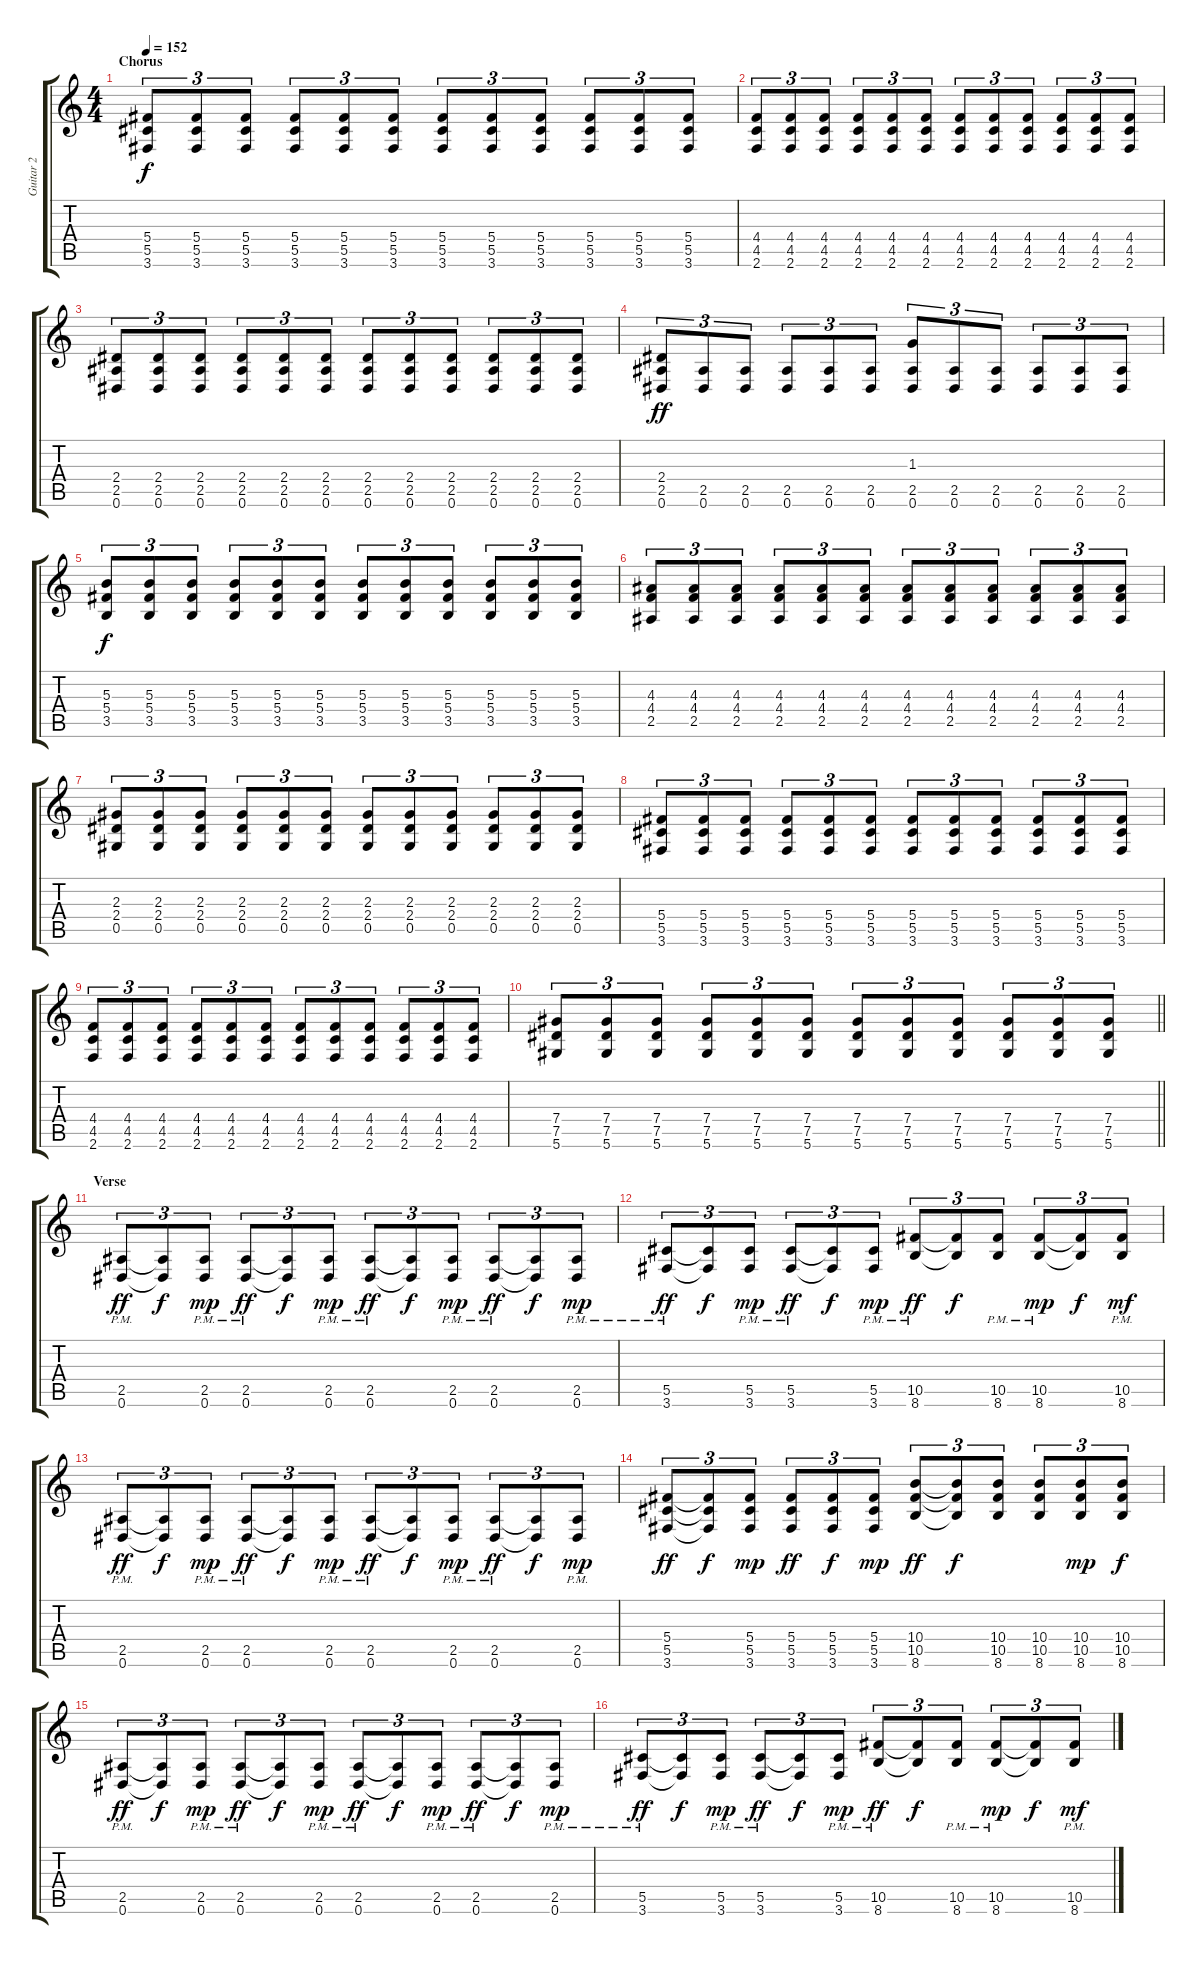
\track ("Guitar 2" "Guitar 2") {instrument distortionguitar}
\staff {score tabs}
\tuning (Eb4 Bb3 Gb3 Db3 Ab2 Eb2) {hide}
\ts (4 4)
\section ("" "Chorus")
\tempo 152
\clef g2
\ks c
(5.4 5.5 3.6).8{tu (3 2) dy f} (5.4 5.5 3.6).8{tu (3 2)} (5.4 5.5 3.6).8{tu (3 2)} (5.4 5.5 3.6).8{tu (3 2)} (5.4 5.5 3.6).8{tu (3 2)} (5.4 5.5 3.6).8{tu (3 2)} (5.4 5.5 3.6).8{tu (3 2)} (5.4 5.5 3.6).8{tu (3 2)} (5.4 5.5 3.6).8{tu (3 2)} (5.4 5.5 3.6).8{tu (3 2)} (5.4 5.5 3.6).8{tu (3 2)} (5.4 5.5 3.6).8{tu (3 2)} |
(4.4 4.5 2.6).8{tu (3 2)} (4.4 4.5 2.6).8{tu (3 2)} (4.4 4.5 2.6).8{tu (3 2)} (4.4 4.5 2.6).8{tu (3 2)} (4.4 4.5 2.6).8{tu (3 2)} (4.4 4.5 2.6).8{tu (3 2)} (4.4 4.5 2.6).8{tu (3 2)} (4.4 4.5 2.6).8{tu (3 2)} (4.4 4.5 2.6).8{tu (3 2)} (4.4 4.5 2.6).8{tu (3 2)} (4.4 4.5 2.6).8{tu (3 2)} (4.4 4.5 2.6).8{tu (3 2)} |
(2.4 2.5 0.6).8{tu (3 2)} (2.4 2.5 0.6).8{tu (3 2)} (2.4 2.5 0.6).8{tu (3 2)} (2.4 2.5 0.6).8{tu (3 2)} (2.4 2.5 0.6).8{tu (3 2)} (2.4 2.5 0.6).8{tu (3 2)} (2.4 2.5 0.6).8{tu (3 2)} (2.4 2.5 0.6).8{tu (3 2)} (2.4 2.5 0.6).8{tu (3 2)} (2.4 2.5 0.6).8{tu (3 2)} (2.4 2.5 0.6).8{tu (3 2)} (2.4 2.5 0.6).8{tu (3 2)} |
(2.4 2.5 0.6).8{tu (3 2) dy ff} (2.5 0.6).8{tu (3 2)} (2.5 0.6).8{tu (3 2)} (2.5 0.6).8{tu (3 2)} (2.5 0.6).8{tu (3 2)} (2.5 0.6).8{tu (3 2)} (1.3 2.5 0.6).8{tu (3 2)} (2.5 0.6).8{tu (3 2)} (2.5 0.6).8{tu (3 2)} (2.5 0.6).8{tu (3 2)} (2.5 0.6).8{tu (3 2)} (2.5 0.6).8{tu (3 2)} |
(5.3 5.4 3.5).8{tu (3 2) dy f} (5.3 5.4 3.5).8{tu (3 2)} (5.3 5.4 3.5).8{tu (3 2)} (5.3 5.4 3.5).8{tu (3 2)} (5.3 5.4 3.5).8{tu (3 2)} (5.3 5.4 3.5).8{tu (3 2)} (5.3 5.4 3.5).8{tu (3 2)} (5.3 5.4 3.5).8{tu (3 2)} (5.3 5.4 3.5).8{tu (3 2)} (5.3 5.4 3.5).8{tu (3 2)} (5.3 5.4 3.5).8{tu (3 2)} (5.3 5.4 3.5).8{tu (3 2)} |
(4.3 4.4 2.5).8{tu (3 2)} (4.3 4.4 2.5).8{tu (3 2)} (4.3 4.4 2.5).8{tu (3 2)} (4.3 4.4 2.5).8{tu (3 2)} (4.3 4.4 2.5).8{tu (3 2)} (4.3 4.4 2.5).8{tu (3 2)} (4.3 4.4 2.5).8{tu (3 2)} (4.3 4.4 2.5).8{tu (3 2)} (4.3 4.4 2.5).8{tu (3 2)} (4.3 4.4 2.5).8{tu (3 2)} (4.3 4.4 2.5).8{tu (3 2)} (4.3 4.4 2.5).8{tu (3 2)} |
(2.3 2.4 0.5).8{tu (3 2)} (2.3 2.4 0.5).8{tu (3 2)} (2.3 2.4 0.5).8{tu (3 2)} (2.3 2.4 0.5).8{tu (3 2)} (2.3 2.4 0.5).8{tu (3 2)} (2.3 2.4 0.5).8{tu (3 2)} (2.3 2.4 0.5).8{tu (3 2)} (2.3 2.4 0.5).8{tu (3 2)} (2.3 2.4 0.5).8{tu (3 2)} (2.3 2.4 0.5).8{tu (3 2)} (2.3 2.4 0.5).8{tu (3 2)} (2.3 2.4 0.5).8{tu (3 2)} |
(5.4 5.5 3.6).8{tu (3 2)} (5.4 5.5 3.6).8{tu (3 2)} (5.4 5.5 3.6).8{tu (3 2)} (5.4 5.5 3.6).8{tu (3 2)} (5.4 5.5 3.6).8{tu (3 2)} (5.4 5.5 3.6).8{tu (3 2)} (5.4 5.5 3.6).8{tu (3 2)} (5.4 5.5 3.6).8{tu (3 2)} (5.4 5.5 3.6).8{tu (3 2)} (5.4 5.5 3.6).8{tu (3 2)} (5.4 5.5 3.6).8{tu (3 2)} (5.4 5.5 3.6).8{tu (3 2)} |
(4.4 4.5 2.6).8{tu (3 2)} (4.4 4.5 2.6).8{tu (3 2)} (4.4 4.5 2.6).8{tu (3 2)} (4.4 4.5 2.6).8{tu (3 2)} (4.4 4.5 2.6).8{tu (3 2)} (4.4 4.5 2.6).8{tu (3 2)} (4.4 4.5 2.6).8{tu (3 2)} (4.4 4.5 2.6).8{tu (3 2)} (4.4 4.5 2.6).8{tu (3 2)} (4.4 4.5 2.6).8{tu (3 2)} (4.4 4.5 2.6).8{tu (3 2)} (4.4 4.5 2.6).8{tu (3 2)} |
\barLineRight lightlight
(7.4 7.5 5.6).8{tu (3 2)} (7.4 7.5 5.6).8{tu (3 2)} (7.4 7.5 5.6).8{tu (3 2)} (7.4 7.5 5.6).8{tu (3 2)} (7.4 7.5 5.6).8{tu (3 2)} (7.4 7.5 5.6).8{tu (3 2)} (7.4 7.5 5.6).8{tu (3 2)} (7.4 7.5 5.6).8{tu (3 2)} (7.4 7.5 5.6).8{tu (3 2)} (7.4 7.5 5.6).8{tu (3 2)} (7.4 7.5 5.6).8{tu (3 2)} (7.4 7.5 5.6).8{tu (3 2)} |
\section ("" "Verse")
(2.5{pm} 0.6).8{tu (3 2) dy ff} (2.5{t} 0.6{t}).8{tu (3 2) dy f} (2.5 0.6{pm}).8{tu (3 2) dy mp} (2.5{pm} 0.6{pm}).8{tu (3 2) dy ff} (2.5{t} 0.6{t}).8{tu (3 2) dy f} (2.5 0.6{pm}).8{tu (3 2) dy mp} (2.5{pm} 0.6{pm}).8{tu (3 2) dy ff} (2.5{t} 0.6{t}).8{tu (3 2) dy f} (2.5 0.6{pm}).8{tu (3 2) dy mp} (2.5{pm} 0.6{pm}).8{tu (3 2) dy ff} (2.5{t} 0.6{t}).8{tu (3 2) dy f} (2.5 0.6{pm}).8{tu (3 2) dy mp} |
(5.5{pm} 3.6).8{tu (3 2) dy ff} (5.5{t} 3.6{t}).8{tu (3 2) dy f} (5.5 3.6{pm}).8{tu (3 2) dy mp} (5.5{pm} 3.6{pm}).8{tu (3 2) dy ff} (5.5{t} 3.6{t}).8{tu (3 2) dy f} (5.5 3.6{pm}).8{tu (3 2) dy mp} (10.5{pm} 8.6{pm}).8{tu (3 2) dy ff} (10.5{t} 8.6{t}).8{tu (3 2) dy f} (10.5{pm} 8.6).8{tu (3 2)} (10.5 8.6{pm}).8{tu (3 2) dy mp} (10.5{t} 8.6{t}).8{tu (3 2) dy f} (10.5{pm} 8.6).8{tu (3 2) dy mf} |
(2.5{pm} 0.6).8{tu (3 2) dy ff} (2.5{t} 0.6{t}).8{tu (3 2) dy f} (2.5 0.6{pm}).8{tu (3 2) dy mp} (2.5{pm} 0.6{pm}).8{tu (3 2) dy ff} (2.5{t} 0.6{t}).8{tu (3 2) dy f} (2.5 0.6{pm}).8{tu (3 2) dy mp} (2.5{pm} 0.6{pm}).8{tu (3 2) dy ff} (2.5{t} 0.6{t}).8{tu (3 2) dy f} (2.5 0.6{pm}).8{tu (3 2) dy mp} (2.5{pm} 0.6{pm}).8{tu (3 2) dy ff} (2.5{t} 0.6{t}).8{tu (3 2) dy f} (2.5 0.6{pm}).8{tu (3 2) dy mp} |
(5.4 5.5 3.6).8{tu (3 2) dy ff} (5.4{t} 5.5{t} 3.6{t}).8{tu (3 2) dy f} (5.4 5.5 3.6).8{tu (3 2) dy mp} (5.4 5.5 3.6).8{tu (3 2) dy ff} (5.4 5.5 3.6).8{tu (3 2) dy f} (5.4 5.5 3.6).8{tu (3 2) dy mp} (10.4 10.5 8.6).8{tu (3 2) dy ff} (10.4{t} 10.5{t} 8.6{t}).8{tu (3 2) dy f} (10.4 10.5 8.6).8{tu (3 2)} (10.4 10.5 8.6).8{tu (3 2)} (10.4 10.5 8.6).8{tu (3 2) dy mp} (10.4 10.5 8.6).8{tu (3 2) dy f} |
(2.5{pm} 0.6).8{tu (3 2) dy ff} (2.5{t} 0.6{t}).8{tu (3 2) dy f} (2.5 0.6{pm}).8{tu (3 2) dy mp} (2.5{pm} 0.6{pm}).8{tu (3 2) dy ff} (2.5{t} 0.6{t}).8{tu (3 2) dy f} (2.5 0.6{pm}).8{tu (3 2) dy mp} (2.5{pm} 0.6{pm}).8{tu (3 2) dy ff} (2.5{t} 0.6{t}).8{tu (3 2) dy f} (2.5 0.6{pm}).8{tu (3 2) dy mp} (2.5{pm} 0.6{pm}).8{tu (3 2) dy ff} (2.5{t} 0.6{t}).8{tu (3 2) dy f} (2.5 0.6{pm}).8{tu (3 2) dy mp} |
(5.5{pm} 3.6).8{tu (3 2) dy ff} (5.5{t} 3.6{t}).8{tu (3 2) dy f} (5.5 3.6{pm}).8{tu (3 2) dy mp} (5.5{pm} 3.6{pm}).8{tu (3 2) dy ff} (5.5{t} 3.6{t}).8{tu (3 2) dy f} (5.5 3.6{pm}).8{tu (3 2) dy mp} (10.5{pm} 8.6{pm}).8{tu (3 2) dy ff} (10.5{t} 8.6{t}).8{tu (3 2) dy f} (10.5{pm} 8.6).8{tu (3 2)} (10.5 8.6{pm}).8{tu (3 2) dy mp} (10.5{t} 8.6{t}).8{tu (3 2) dy f} (10.5{pm} 8.6).8{tu (3 2) dy mf}
